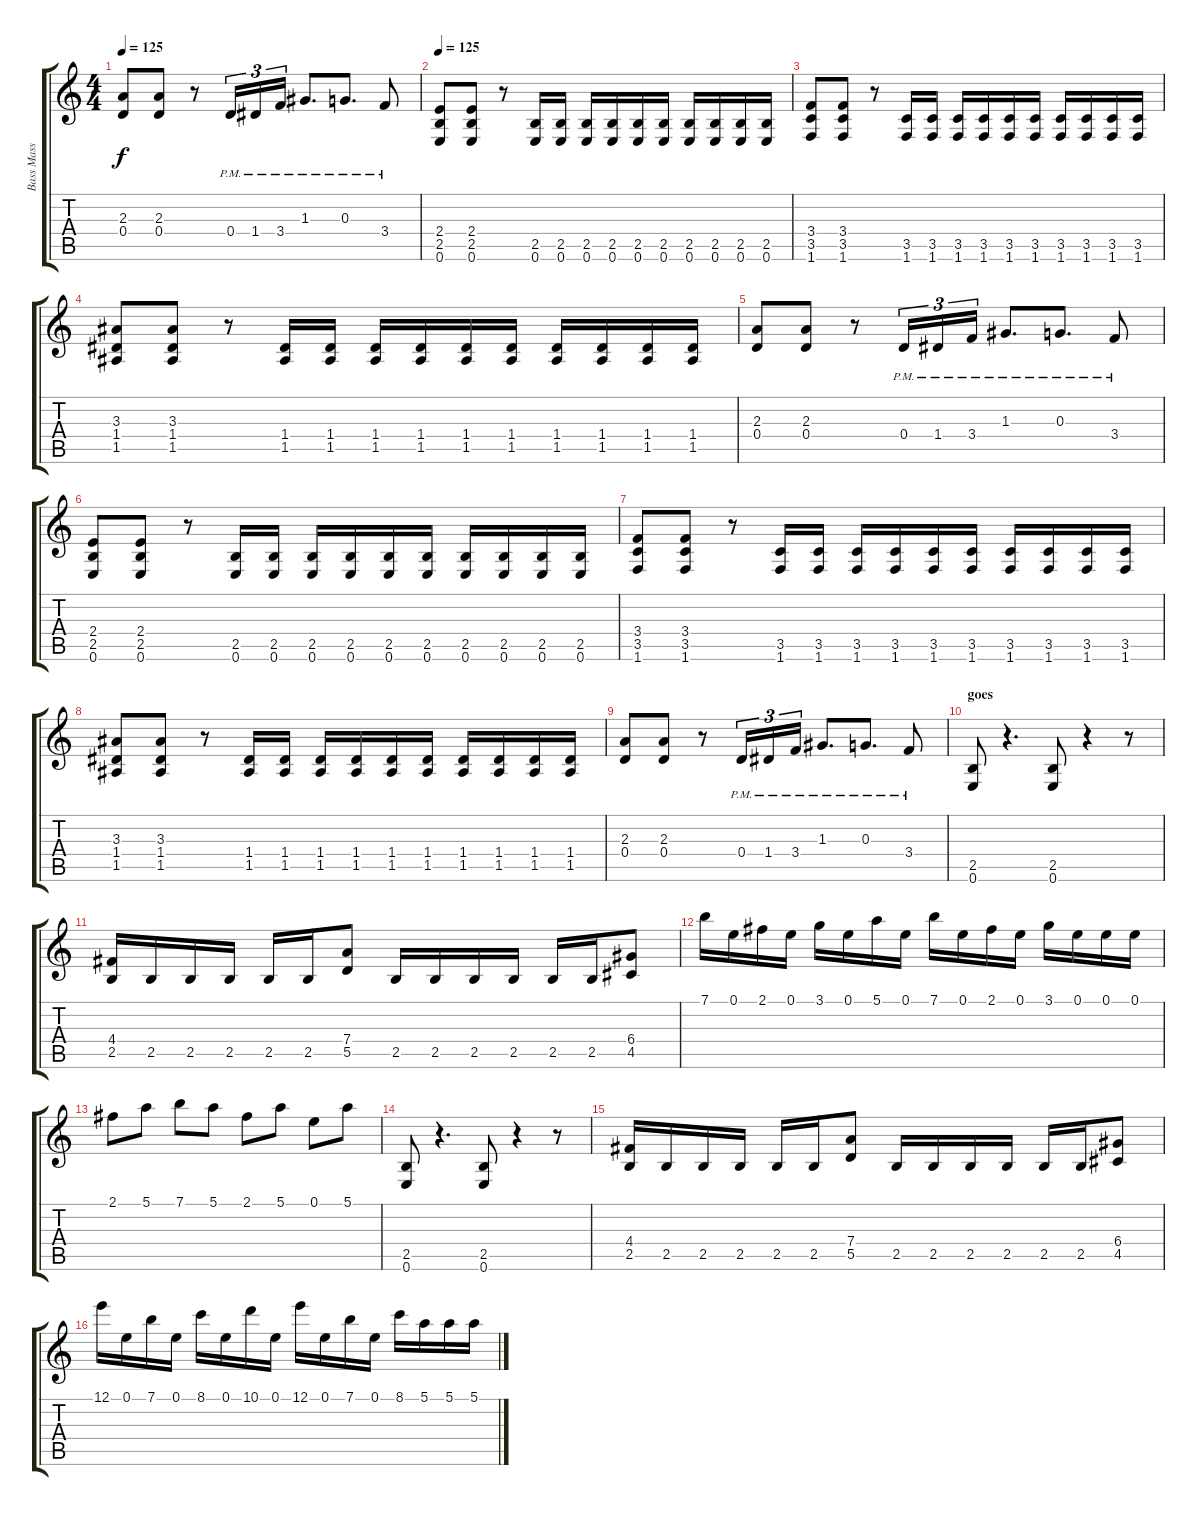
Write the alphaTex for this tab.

\track ("Bass Mass" "Bass Mass") {instrument overdrivenguitar}
\staff {score tabs}
\tuning (E4 B3 G3 D3 A2 E2) {hide}
\ts (4 4)
\tempo 125
\clef g2
\ks c
(2.3 0.4).8{dy f} (2.3 0.4).8 r.8 0.4{pm}.16{tu (3 2)} 1.4{pm}.16{tu (3 2)} 3.4{pm}.16{tu (3 2)} 1.3{pm}.8{d} 0.3{pm}.8{d} 3.4{pm}.8 |
\tempo 125
(2.4 2.5 0.6).8 (2.4 2.5 0.6).8 r.8 (2.5 0.6).16 (2.5 0.6).16 (2.5 0.6).16 (2.5 0.6).16 (2.5 0.6).16 (2.5 0.6).16 (2.5 0.6).16 (2.5 0.6).16 (2.5 0.6).16 (2.5 0.6).16 |
(3.4 3.5 1.6).8 (3.4 3.5 1.6).8 r.8 (3.5 1.6).16 (3.5 1.6).16 (3.5 1.6).16 (3.5 1.6).16 (3.5 1.6).16 (3.5 1.6).16 (3.5 1.6).16 (3.5 1.6).16 (3.5 1.6).16 (3.5 1.6).16 |
(3.3 1.4 1.5).8 (3.3 1.4 1.5).8 r.8 (1.4 1.5).16 (1.4 1.5).16 (1.4 1.5).16 (1.4 1.5).16 (1.4 1.5).16 (1.4 1.5).16 (1.4 1.5).16 (1.4 1.5).16 (1.4 1.5).16 (1.4 1.5).16 |
(2.3 0.4).8 (2.3 0.4).8 r.8 0.4{pm}.16{tu (3 2)} 1.4{pm}.16{tu (3 2)} 3.4{pm}.16{tu (3 2)} 1.3{pm}.8{d} 0.3{pm}.8{d} 3.4{pm}.8 |
(2.4 2.5 0.6).8 (2.4 2.5 0.6).8 r.8 (2.5 0.6).16 (2.5 0.6).16 (2.5 0.6).16 (2.5 0.6).16 (2.5 0.6).16 (2.5 0.6).16 (2.5 0.6).16 (2.5 0.6).16 (2.5 0.6).16 (2.5 0.6).16 |
(3.4 3.5 1.6).8 (3.4 3.5 1.6).8 r.8 (3.5 1.6).16 (3.5 1.6).16 (3.5 1.6).16 (3.5 1.6).16 (3.5 1.6).16 (3.5 1.6).16 (3.5 1.6).16 (3.5 1.6).16 (3.5 1.6).16 (3.5 1.6).16 |
(3.3 1.4 1.5).8 (3.3 1.4 1.5).8 r.8 (1.4 1.5).16 (1.4 1.5).16 (1.4 1.5).16 (1.4 1.5).16 (1.4 1.5).16 (1.4 1.5).16 (1.4 1.5).16 (1.4 1.5).16 (1.4 1.5).16 (1.4 1.5).16 |
(2.3 0.4).8 (2.3 0.4).8 r.8 0.4{pm}.16{tu (3 2)} 1.4{pm}.16{tu (3 2)} 3.4{pm}.16{tu (3 2)} 1.3{pm}.8{d} 0.3{pm}.8{d} 3.4{pm}.8 |
\section ("" "goes")
(2.5 0.6).8 r.4{d} (2.5 0.6).8 r.4 r.8 |
(4.4 2.5).16 2.5.16 2.5.16 2.5.16 2.5.16 2.5.16 (7.4 5.5).8 2.5.16 2.5.16 2.5.16 2.5.16 2.5.16 2.5.16 (6.4 4.5).8 |
7.1.16 0.1.16 2.1.16 0.1.16 3.1.16 0.1.16 5.1.16 0.1.16 7.1.16 0.1.16 2.1.16 0.1.16 3.1.16 0.1.16 0.1.16 0.1.16 |
2.1.8 5.1.8 7.1.8 5.1.8 2.1.8 5.1.8 0.1.8 5.1.8 |
(2.5 0.6).8 r.4{d} (2.5 0.6).8 r.4 r.8 |
(4.4 2.5).16 2.5.16 2.5.16 2.5.16 2.5.16 2.5.16 (7.4 5.5).8 2.5.16 2.5.16 2.5.16 2.5.16 2.5.16 2.5.16 (6.4 4.5).8 |
12.1.16 0.1.16 7.1.16 0.1.16 8.1.16 0.1.16 10.1.16 0.1.16 12.1.16 0.1.16 7.1.16 0.1.16 8.1.16 5.1.16 5.1.16 5.1.16
